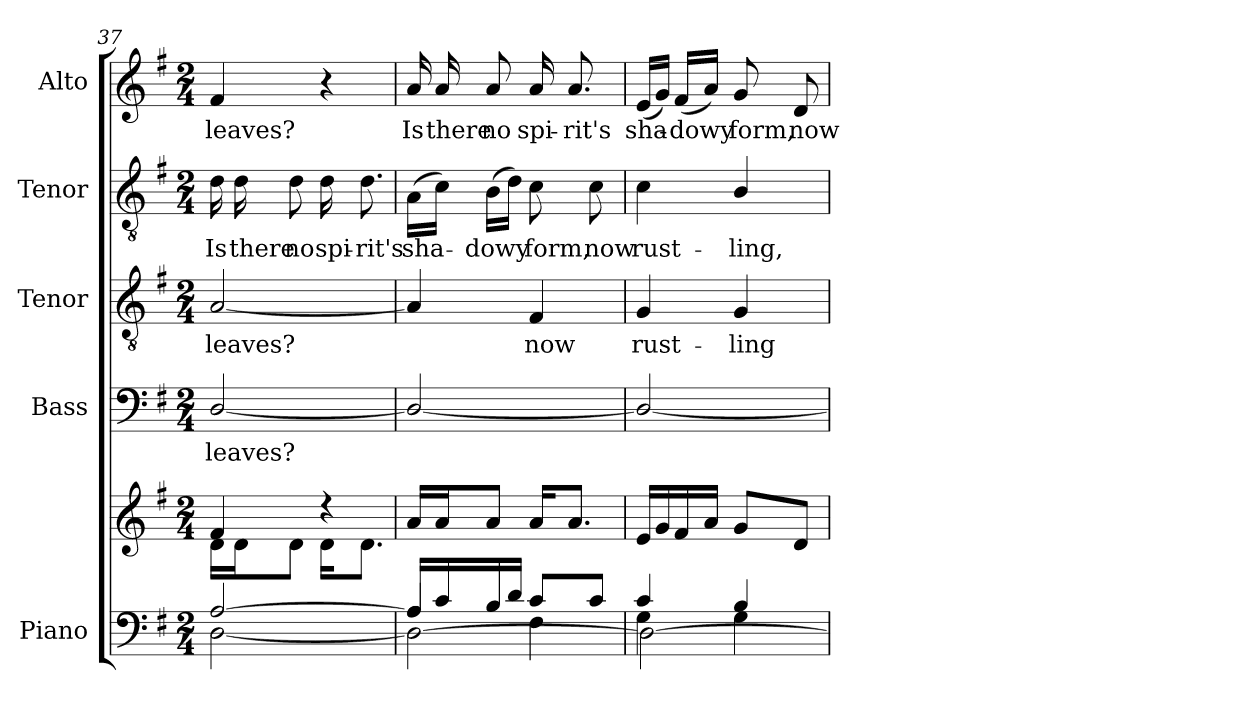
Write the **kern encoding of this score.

**kern	**kern	**kern	**text	**kern	**text	**kern	**text	**kern	**text
*part5	*part5	*part4	*part4	*part3	*part3	*part2	*part2	*part1	*part1
*staff6	*staff5	*staff4	*staff4	*staff3	*staff3	*staff2	*staff2	*staff1	*staff1
*I"Piano	*	*I"Bass	*	*I"Tenor	*	*I"Tenor	*	*I"Alto	*
*I'Pno.	*	*I'B.	*	*I'T.	*	*I'T.	*	*I'A.	*
!!LO:PB:g=z
*clefF4	*clefG2	*clefF4	*	*clefGv2	*	*clefGv2	*	*clefG2	*
*	*	*	*	*ITrd7c12	*	*ITrd7c12	*	*	*
*k[f#]	*k[f#]	*k[f#]	*	*k[f#]	*	*k[f#]	*	*k[f#]	*
*G:	*G:	*G:	*	*G:	*	*G:	*	*G:	*
*M2/4	*M2/4	*M2/4	*	*M2/4	*	*M2/4	*	*M2/4	*
=37	=37	=37	=37	=37	=37	=37	=37	=37	=37
*^	*^	*	*	*	*	*	*	*	*
!	!	!	!	!	!LO:LY:b:color=#000000	!	!	!	!	!	!
!	!	!	!	!	!	!	!LO:LY:b:color=#000000	!	!	!	!
!	!	!	!	!	!	!	!	!	!LO:LY:b:color=#000000	!	!
!	!	!	!	!	!	!	!	!	!	!	!LO:LY:b:color=#000000
[2Ai/	[2Di\	4f#i/	16di\LL	[2Di/	leaves?	[2AAi/	leaves?	16Di\	Is	4f#i/	leaves?
!	!	!	!	!	!	!	!	!	!LO:LY:b:color=#000000	!	!
.	.	.	16di\J	.	.	.	.	16Di\	there	.	.
!	!	!	!	!	!	!	!	!	!LO:LY:b:color=#000000	!	!
.	.	.	8di\J	.	.	.	.	8Di\	no	.	.
!	!	!	!	!	!	!	!	!	!LO:LY:b:color=#000000	!	!
.	.	4r	16di\KL	.	.	.	.	16Di\	spi-	4r	.
!	!	!	!	!	!	!	!	!	!LO:LY:b:color=#000000	!	!
.	.	.	8.di\J	.	.	.	.	8.Di\	-rit's	.	.
*	*	*v	*v	*	*	*	*	*	*	*	*
=38	=38	=38	=38	=38	=38	=38	=38	=38	=38	=38
*	*^	*	*	*	*	*	*	*	*	*
*	*	*	*^	*	*	*	*	*	*	*	*
!	!	!	!	!	!	!	!	!	!	!LO:LY:b:color=#000000	!	!
*	*	*	*v	*v	*	*	*	*	*	*	*	*
*	*	*	*^	*	*	*	*	*	*	*	*
!	!	!	!	!	!	!	!	!	!	!	!	!LO:LY:b:color=#000000
*	*	*	*v	*v	*	*	*	*	*	*	*	*
16Ai/LL	4Ai/]	2Di\_	16ai/LL	2Di/_	.	4AAi/]	.	(16AAi\LL	sha-	16ai/	Is
!	!	!	!	!	!	!	!	!	!	!	!LO:LY:b:color=#000000
16ci/	.	.	16ai/J	.	.	.	.	16Ci\JJ)	.	16ai/	there
!	!	!	!	!	!	!	!	!	!LO:LY:b:color=#000000	!	!
!	!	!	!	!	!	!	!	!	!	!	!LO:LY:b:color=#000000
16Bi/	.	.	8ai/J	.	.	.	.	(16BBi\LL	-dowy	8ai/	no
16di/JJ	.	.	.	.	.	.	.	16Di\JJ)	.	.	.
!	!	!	!	!	!	!	!LO:LY:b:color=#000000	!	!	!	!
!	!	!	!	!	!	!	!	!	!LO:LY:b:color=#000000	!	!
!	!	!	!	!	!	!	!	!	!	!	!LO:LY:b:color=#000000
8ci/L	4F#i\	.	16ai/KL	.	.	4FF#i/	now	8Ci\	form,	16ai/	spi-
!	!	!	!	!	!	!	!	!	!	!	!LO:LY:b:color=#000000
.	.	.	8.ai/J	.	.	.	.	.	.	8.ai/	-rit's
!	!	!	!	!	!	!	!	!	!LO:LY:b:color=#000000	!	!
8ci/J	.	.	.	.	.	.	.	8Ci\	now	.	.
=39	=39	=39	=39	=39	=39	=39	=39	=39	=39	=39	=39
!	!	!	!	!	!	!	!LO:LY:b:color=#000000	!	!	!	!
!	!	!	!	!	!	!	!	!	!LO:LY:b:color=#000000	!	!
!	!	!	!	!	!	!	!	!	!	!	!LO:LY:b:color=#000000
4ci/	4Gi\	2Di\_	16ei/LL	2Di/_	.	4GGi/	rust-	4Ci\	rust-	(16ei/LL	sha-
.	.	.	16gi/	.	.	.	.	.	.	16gi/JJ)	.
!	!	!	!	!	!	!	!	!	!	!	!LO:LY:b:color=#000000
.	.	.	16f#i/	.	.	.	.	.	.	(16f#i/LL	-dowy
.	.	.	16ai/JJ	.	.	.	.	.	.	16ai/JJ)	.
!	!	!	!	!	!	!	!LO:LY:b:color=#000000	!	!	!	!
!	!	!	!	!	!	!	!	!	!LO:LY:b:color=#000000	!	!
!	!	!	!	!	!	!	!	!	!	!	!LO:LY:b:color=#000000
4Bi/	4Gi\	.	8gi/L	.	.	4GGi/	-ling	4BBi/	-ling,	8gi/	form,
!	!	!	!	!	!	!	!	!	!	!	!LO:LY:b:color=#000000
.	.	.	8di/J	.	.	.	.	.	.	8di/	now
*v	*v	*v	*	*	*	*	*	*	*	*	*
=	=	=	=	=	=	=	=	=	=
*-	*-	*-	*-	*-	*-	*-	*-	*-	*-
